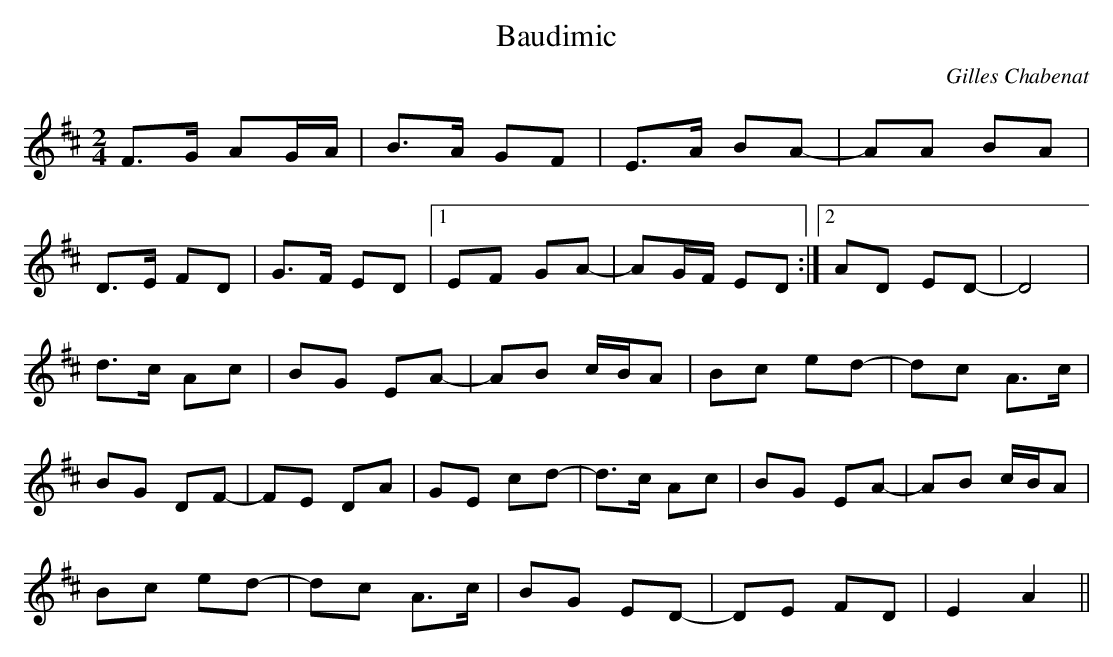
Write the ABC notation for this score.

X:1
T:Baudimic
M:2/4
L:1/8
C:Gilles Chabenat
K:D
F>G AG/A/ | B>A GF |E>A BA- | AA BA |
D>E FD | G>F ED |1 EF GA- | AG/F/ ED :|2 AD ED- | D4 |
d>c Ac | BG EA- | AB c/B/A | Bc ed- | dc A>c |
BG DF- | FE DA | GE cd- | d>c Ac | BG EA- |AB c/B/A |
Bc ed- | dc A>c | BG ED- | DE FD | E2 A2 ||
